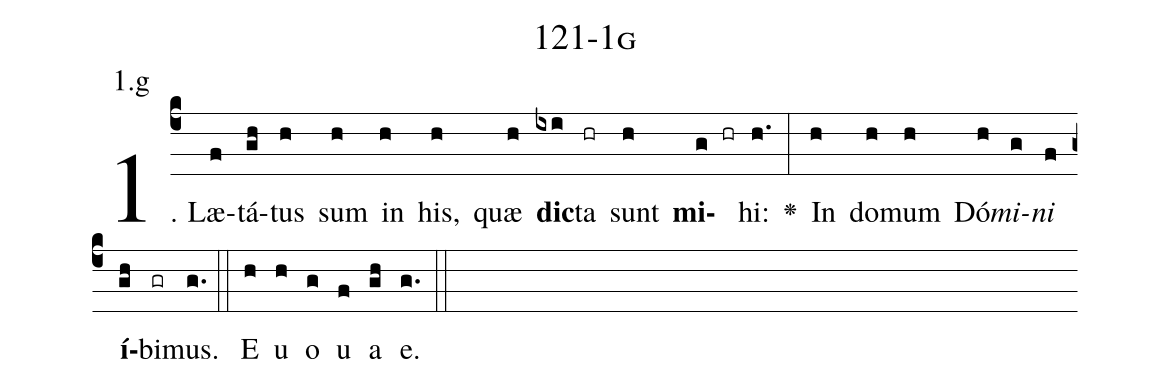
name: 121-1g;
annotation: 1.g;
%%
(c4)1. Læ(f)tá(gh)tus(h) sum(h) in(h) his,(h) quæ(h) <b>dic</b>(ixi)ta(hr) sunt(h) <b>mi</b>(g hr)hi:(h.) <v>\greheightstar</v>(:) In(h) do(h)mum(h) Dó(h)<i>mi</i>(g)<i>ni</i>(f) <b>í</b>(gh)bi(gr)mus.(g.) (::) E(h) u(h) o(g) u(f) a(gh) e.(g.) (::)
